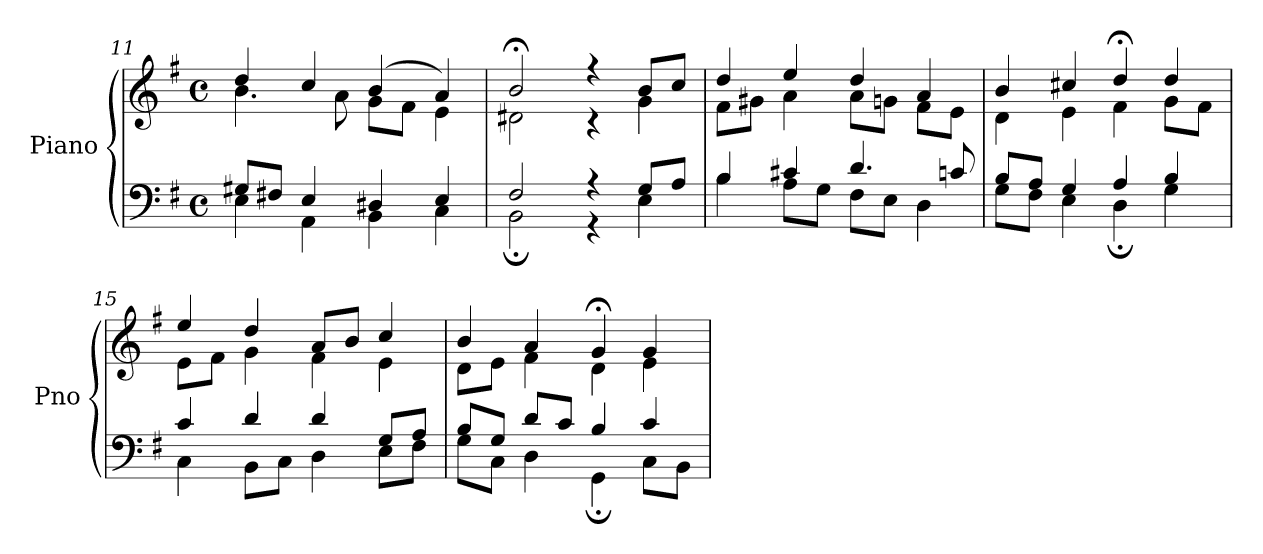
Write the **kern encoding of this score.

**kern	**kern
*part1	*part1
*staff2	*staff1
*I"Piano	*
*I'Pno	*
*clefF4	*clefG2
*k[f#]	*k[f#]
*M4/4	*M4/4
*met(c)	*met(c)
=11	=11
*^	*^
8G#X/L	4E\	4dd/	4.b\
8F#X/J	.	.	.
4E/	4AA\	4cc/	.
.	.	.	8a\
4D#X/	4BB\	(>4b/	8g\L
.	.	.	8f#\J
4E/	4C\	4a/)	4e\
=12	=12	=12	=12
2F#/	2BB;\	2b;</	2d#X\
4r	4r	4r	4r
8G/L	4E\	8b/L	4g\
8A/J	.	8cc/J	.
=13	=13	=13	=13
4B/	4B\	4dd/	8f#\L
.	.	.	8g#X\J
4c#X/	8A\L	4ee/	4a\
.	8G\J	.	.
4.d/	8F#\L	4dd/	8a\L
.	8E\J	.	8gn\J
.	4D\	4a/	8f#\L
8cn/	.	.	8e\J
=14	=14	=14	=14
8B/L	8G\L	4b/	4d\
8A/J	8F#\J	.	.
4G/	4E\	4cc#X/	4e\
4A/	4D;\	4dd;</	4f#\
4B/	4G\	4dd/	8g\L
.	.	.	8f#\J
=15	=15	=15	=15
4c/	4C\	4ee/	8e\L
.	.	.	8f#\J
4d/	8BB\L	4dd/	4g\
.	8C\J	.	.
4d/	4D\	8a/L	4f#\
.	.	8b/J	.
8G/L	8E\L	4cc/	4e\
8A/J	8F#\J	.	.
=16	=16	=16	=16
8B/L	8G\L	4b/	8d\L
8G/J	8C\J	.	8e\J
8d/L	4D\	4a/	4f#\
8c/J	.	.	.
4B/	4GG;\	4g;</	4d\
4c/	8C\L	4g/	4e\
.	8BB\J	.	.
*v	*v	*	*
*	*v	*v
=	=
*-	*-
